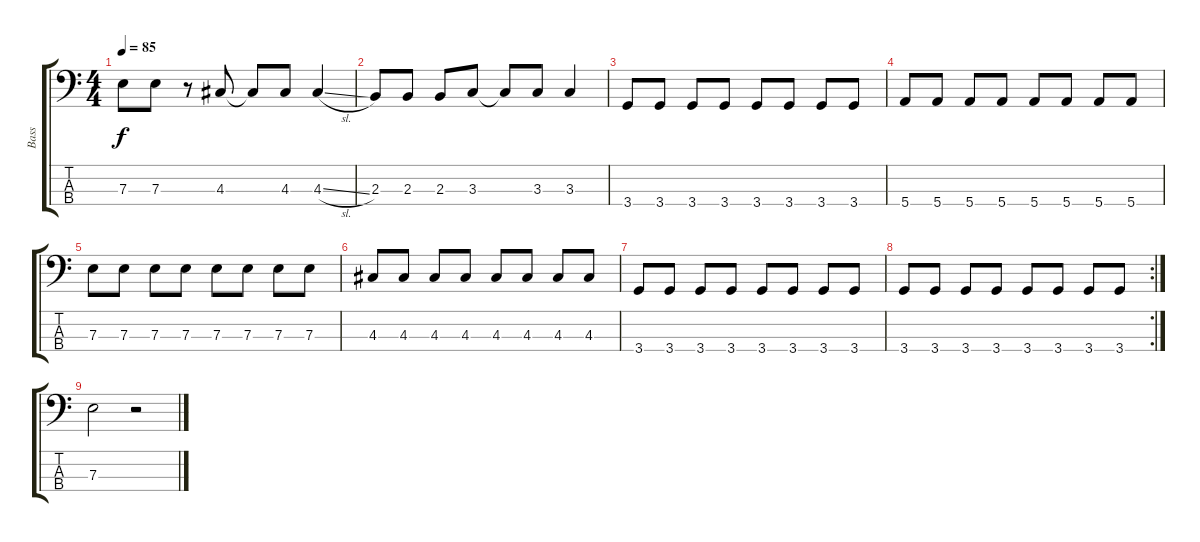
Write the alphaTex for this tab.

\track ("Bass" "Bass") {instrument electricbassfinger}
\staff {score tabs}
\tuning (G2 D2 A1 E1) {hide}
\ts (4 4)
\tempo 85
\clef f4
\ks c
7.3.8{dy f} 7.3.8 r.8 4.3.8 4.3{t}.8 4.3.8 4.3{sl}.4 |
2.3.8 2.3.8 2.3.8 3.3.8 3.3{t}.8 3.3.8 3.3.4 |
3.4.8 3.4.8 3.4.8 3.4.8 3.4.8 3.4.8 3.4.8 3.4.8 |
5.4.8 5.4.8 5.4.8 5.4.8 5.4.8 5.4.8 5.4.8 5.4.8 |
7.3.8 7.3.8 7.3.8 7.3.8 7.3.8 7.3.8 7.3.8 7.3.8 |
4.3.8 4.3.8 4.3.8 4.3.8 4.3.8 4.3.8 4.3.8 4.3.8 |
3.4.8 3.4.8 3.4.8 3.4.8 3.4.8 3.4.8 3.4.8 3.4.8 |
\rc 2
3.4.8 3.4.8 3.4.8 3.4.8 3.4.8 3.4.8 3.4.8 3.4.8 |
7.3.2 r.2
